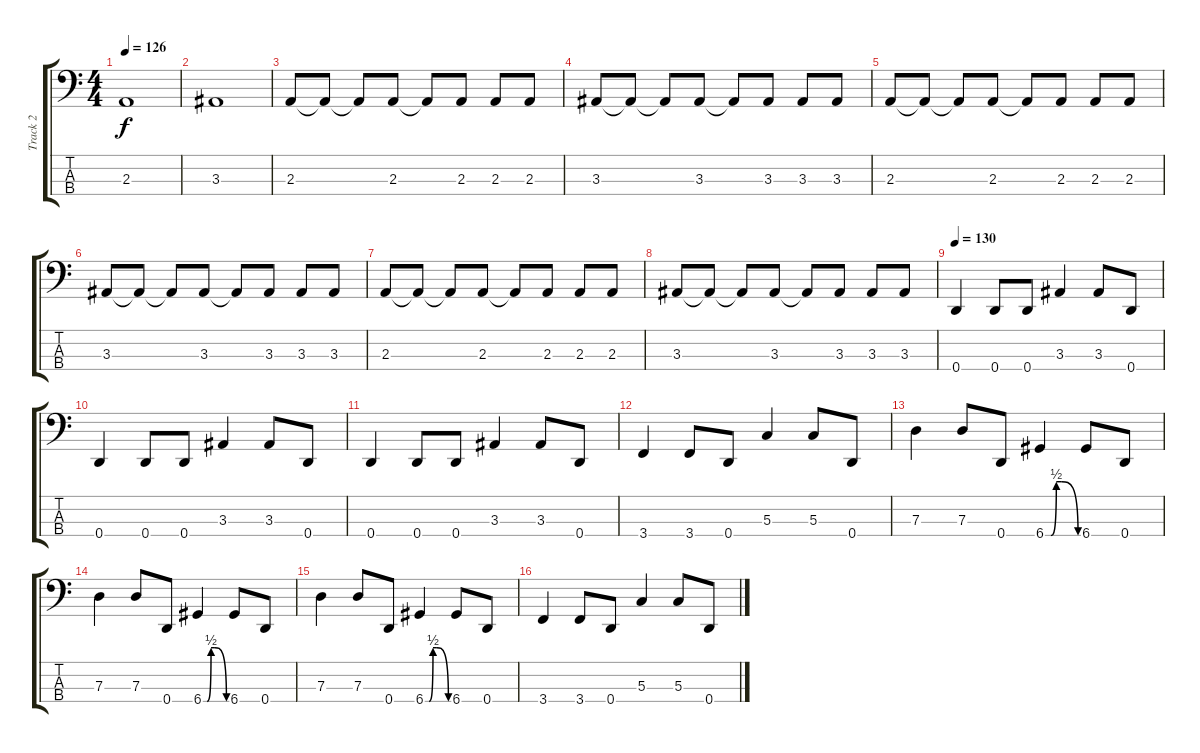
\track ("Track 2" "Track 2") {instrument electricbassfinger}
\staff {score tabs}
\tuning (F2 C2 G1 D1) {hide}
\ts (4 4)
\tempo 126
\clef f4
\ks c
2.3.1{dy f} |
3.3.1 |
2.3.8 2.3{t}.8 2.3{t}.8 2.3.8 2.3{t}.8 2.3.8 2.3.8 2.3.8 |
3.3.8 3.3{t}.8 3.3{t}.8 3.3.8 3.3{t}.8 3.3.8 3.3.8 3.3.8 |
2.3.8 2.3{t}.8 2.3{t}.8 2.3.8 2.3{t}.8 2.3.8 2.3.8 2.3.8 |
3.3.8 3.3{t}.8 3.3{t}.8 3.3.8 3.3{t}.8 3.3.8 3.3.8 3.3.8 |
2.3.8 2.3{t}.8 2.3{t}.8 2.3.8 2.3{t}.8 2.3.8 2.3.8 2.3.8 |
3.3.8 3.3{t}.8 3.3{t}.8 3.3.8 3.3{t}.8 3.3.8 3.3.8 3.3.8 |
\tempo 130
0.4.4 0.4.8 0.4.8 3.3.4 3.3.8 0.4.8 |
0.4.4 0.4.8 0.4.8 3.3.4 3.3.8 0.4.8 |
0.4.4 0.4.8 0.4.8 3.3.4 3.3.8 0.4.8 |
3.4.4 3.4.8 0.4.8 5.3.4 5.3.8 0.4.8 |
7.3.4 7.3.8 0.4.8 6.4{be (custom 0 0 10 0 20 2 30 2 60 0)}.4 6.4.8 0.4.8 |
7.3.4 7.3.8 0.4.8 6.4{be (custom 0 0 10 0 20 2 30 2 60 0)}.4 6.4.8 0.4.8 |
7.3.4 7.3.8 0.4.8 6.4{be (custom 0 0 10 0 20 2 30 2 60 0)}.4 6.4.8 0.4.8 |
3.4.4 3.4.8 0.4.8 5.3.4 5.3.8 0.4.8
